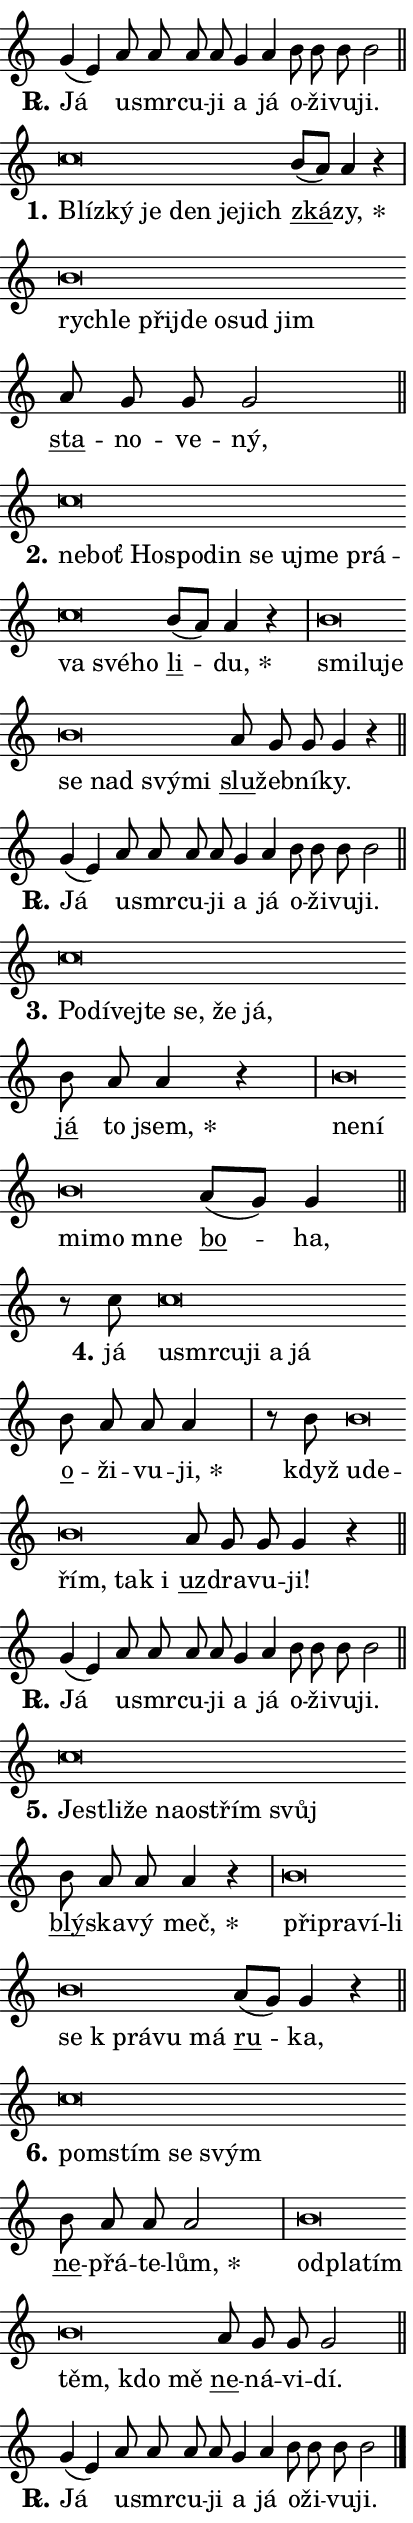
\version "2.24.0"
\header { tagline = "" }
\paper {
  indent = 0\cm
  top-margin = 0\cm
  right-margin = 0.13\cm % to fit lyric hyphens
  bottom-margin = 0\cm
  left-margin = 0\cm
  paper-width = 7\cm
  page-breaking = #ly:one-page-breaking
  system-system-spacing.basic-distance = #11
  score-system-spacing.basic-distance = #11
  ragged-last = ##f
}


%% Author: Thomas Morley
%% https://lists.gnu.org/archive/html/lilypond-user/2020-05/msg00002.html
#(define (line-position grob)
"Returns position of @var[grob} in current system:
   @code{'start}, if at first time-step
   @code{'end}, if at last time-step
   @code{'middle} otherwise
"
  (let* ((col (ly:item-get-column grob))
         (ln (ly:grob-object col 'left-neighbor))
         (rn (ly:grob-object col 'right-neighbor))
         (col-to-check-left (if (ly:grob? ln) ln col))
         (col-to-check-right (if (ly:grob? rn) rn col))
         (break-dir-left
           (and
             (ly:grob-property col-to-check-left 'non-musical #f)
             (ly:item-break-dir col-to-check-left)))
         (break-dir-right
           (and
             (ly:grob-property col-to-check-right 'non-musical #f)
             (ly:item-break-dir col-to-check-right))))
        (cond ((eqv? 1 break-dir-left) 'start)
              ((eqv? -1 break-dir-right) 'end)
              (else 'middle))))

#(define (tranparent-at-line-position vctor)
  (lambda (grob)
  "Relying on @code{line-position} select the relevant enry from @var{vctor}.
Used to determine transparency,"
    (case (line-position grob)
      ((end) (not (vector-ref vctor 0)))
      ((middle) (not (vector-ref vctor 1)))
      ((start) (not (vector-ref vctor 2))))))

noteHeadBreakVisibility =
#(define-music-function (break-visibility)(vector?)
"Makes @code{NoteHead}s transparent relying on @var{break-visibility}"
#{
  \override NoteHead.transparent =
    #(tranparent-at-line-position break-visibility)
#})

#(define delete-ledgers-for-transparent-note-heads
  (lambda (grob)
    "Reads whether a @code{NoteHead} is transparent.
If so this @code{NoteHead} is removed from @code{'note-heads} from
@var{grob}, which is supposed to be @code{LedgerLineSpanner}.
As a result ledgers are not printed for this @code{NoteHead}"
    (let* ((nhds-array (ly:grob-object grob 'note-heads))
           (nhds-list
             (if (ly:grob-array? nhds-array)
                 (ly:grob-array->list nhds-array)
                 '()))
           ;; Relies on the transparent-property being done before
           ;; Staff.LedgerLineSpanner.after-line-breaking is executed.
           ;; This is fragile ...
           (to-keep
             (remove
               (lambda (nhd)
                 (ly:grob-property nhd 'transparent #f))
               nhds-list)))
      ;; TODO find a better method to iterate over grob-arrays, similiar
      ;; to filter/remove etc for lists
      ;; For now rebuilt from scratch
      (set! (ly:grob-object grob 'note-heads)  '())
      (for-each
        (lambda (nhd)
          (ly:pointer-group-interface::add-grob grob 'note-heads nhd))
        to-keep))))

squashNotes = {
  \override NoteHead.X-extent = #'(-0.2 . 0.2)
  \override NoteHead.Y-extent = #'(-0.75 . 0)
  \override NoteHead.stencil =
    #(lambda (grob)
       (let ((pos (ly:grob-property grob 'staff-position)))
         (begin
           (if (< pos -7) (display "ERROR: Lower brevis then expected\n") (display ""))
           (if (<= pos -6) ly:text-interface::print ly:note-head::print))))
}
unSquashNotes = {
  \revert NoteHead.X-extent
  \revert NoteHead.Y-extent
  \revert NoteHead.stencil
}

hideNotes = \noteHeadBreakVisibility #begin-of-line-visible
unHideNotes = \noteHeadBreakVisibility #all-visible

% work-around for resetting accidentals
% https://lilypond.org/doc/v2.23/Documentation/notation/displaying-rhythms#unmetered-music
cadenzaMeasure = {
  \cadenzaOff
  \partial 1024 s1024
  \cadenzaOn
}

#(define-markup-command (accent layout props text) (markup?)
  "Underline accented syllable"
  (interpret-markup layout props
    #{\markup \override #'(offset . 4.3) \underline { #text }#}))

responsum = \markup \concat {
  "R" \hspace #-1.05 \path #0.1 #'((moveto 0 0.07) (lineto 0.9 0.8)) \hspace #0.05 "."
}

spaceSize = #0.6828661417322834 % exact space size for TeX Gyre Schola

\layout {
  \context {
    \Staff
    \remove "Time_signature_engraver"
    \override LedgerLineSpanner.after-line-breaking = #delete-ledgers-for-transparent-note-heads
  }
  \context {
    \Lyrics {
      \override LyricSpace.minimum-distance = \spaceSize
      \override LyricText.font-name = #"TeX Gyre Schola"
      \override LyricText.font-size = 1
      \override StanzaNumber.font-name = #"TeX Gyre Schola Bold"
      \override StanzaNumber.font-size = 1
    }
  }
  \context {
    \Score 
    \override NoteHead.text =
      #(lambda (grob) 
        (let ((pos (ly:grob-property grob 'staff-position)))
          #{\markup {
            \combine
              \halign #-0.55 \raise #(if (= pos -6) 0 0.5) \override #'(thickness . 2) \draw-line #'(3.2 . 0)
              \musicglyph "noteheads.sM1"
          }#}))
  }
}

% magnetic-lyrics.ily
%
%   written by
%     Jean Abou Samra <jean@abou-samra.fr>
%     Werner Lemberg <wl@gnu.org>
%
%   adapted by
%     Jiri Hon <jiri.hon@gmail.com>
%
% Version 2022-Apr-15

% https://www.mail-archive.com/lilypond-user@gnu.org/msg149350.html

#(define (Left_hyphen_pointer_engraver context)
   "Collect syllable-hyphen-syllable occurrences in lyrics and store
them in properties.  This engraver only looks to the left.  For
example, if the lyrics input is @code{foo -- bar}, it does the
following.

@itemize @bullet
@item
Set the @code{text} property of the @code{LyricHyphen} grob between
@q{foo} and @q{bar} to @code{foo}.

@item
Set the @code{left-hyphen} property of the @code{LyricText} grob with
text @q{foo} to the @code{LyricHyphen} grob between @q{foo} and
@q{bar}.
@end itemize

Use this auxiliary engraver in combination with the
@code{lyric-@/text::@/apply-@/magnetic-@/offset!} hook."
   (let ((hyphen #f)
         (text #f))
     (make-engraver
      (acknowledgers
       ((lyric-syllable-interface engraver grob source-engraver)
        (set! text grob)))
      (end-acknowledgers
       ((lyric-hyphen-interface engraver grob source-engraver)
        ;(when (not (grob::has-interface grob 'lyric-space-interface))
          (set! hyphen grob)));)
      ((stop-translation-timestep engraver)
       (when (and text hyphen)
         (ly:grob-set-object! text 'left-hyphen hyphen))
       (set! text #f)
       (set! hyphen #f)))))

#(define (lyric-text::apply-magnetic-offset! grob)
   "If the space between two syllables is less than the value in
property @code{LyricText@/.details@/.squash-threshold}, move the right
syllable to the left so that it gets concatenated with the left
syllable.

Use this function as a hook for
@code{LyricText@/.after-@/line-@/breaking} if the
@code{Left_@/hyphen_@/pointer_@/engraver} is active."
   (let ((hyphen (ly:grob-object grob 'left-hyphen #f)))
     (when hyphen
       (let ((left-text (ly:spanner-bound hyphen LEFT)))
         (when (grob::has-interface left-text 'lyric-syllable-interface)
           (let* ((common (ly:grob-common-refpoint grob left-text X))
                  (this-x-ext (ly:grob-extent grob common X))
                  (left-x-ext
                   (begin
                     ;; Trigger magnetism for left-text.
                     (ly:grob-property left-text 'after-line-breaking)
                     (ly:grob-extent left-text common X)))
                  ;; `delta` is the gap width between two syllables.
                  (delta (- (interval-start this-x-ext)
                            (interval-end left-x-ext)))
                  (details (ly:grob-property grob 'details))
                  (threshold (assoc-get 'squash-threshold details 0.2)))
             (when (< delta threshold)
               (let* (;; We have to manipulate the input text so that
                      ;; ligatures crossing syllable boundaries are not
                      ;; disabled.  For languages based on the Latin
                      ;; script this is essentially a beautification.
                      ;; However, for non-Western scripts it can be a
                      ;; necessity.
                      (lt (ly:grob-property left-text 'text))
                      (rt (ly:grob-property grob 'text))
                      (is-space (grob::has-interface hyphen 'lyric-space-interface))
                      (space (if is-space " " ""))
                      (extra-delta (if is-space spaceSize 0))
                      ;; Append new syllable.
                      (ltrt-space (if (and (string? lt) (string? rt))
                                (string-append lt space rt)
                                (make-concat-markup (list lt space rt))))
                      ;; Right-align `ltrt` to the right side.
                      (ltrt-space-markup (grob-interpret-markup
                               grob
                               (make-translate-markup
                                (cons (interval-length this-x-ext) 0)
                                (make-right-align-markup ltrt-space)))))
                 (begin
                   ;; Don't print `left-text`.
                   (ly:grob-set-property! left-text 'stencil #f)
                   ;; Set text and stencil (which holds all collected
                   ;; syllables so far) and shift it to the left.
                   (ly:grob-set-property! grob 'text ltrt-space)
                   (ly:grob-set-property! grob 'stencil ltrt-space-markup)
                   (ly:grob-translate-axis! grob (- (- delta extra-delta)) X))))))))))


#(define (lyric-hyphen::displace-bounds-first grob)
   ;; Make very sure this callback isn't triggered too early.
   (let ((left (ly:spanner-bound grob LEFT))
         (right (ly:spanner-bound grob RIGHT)))
     (ly:grob-property left 'after-line-breaking)
     (ly:grob-property right 'after-line-breaking)
     (ly:lyric-hyphen::print grob)))

squashThreshold = #0.4

\layout {
  \context {
    \Lyrics
    \consists #Left_hyphen_pointer_engraver
    \override LyricText.after-line-breaking =
      #lyric-text::apply-magnetic-offset!
    \override LyricHyphen.stencil = #lyric-hyphen::displace-bounds-first
    \override LyricText.details.squash-threshold = \squashThreshold
    \override LyricHyphen.minimum-distance = 0
    \override LyricHyphen.minimum-length = \squashThreshold
  }
}

squashText = \override LyricText.details.squash-threshold = 9999
unSquashText = \override LyricText.details.squash-threshold = \squashThreshold

leftText = \override LyricText.self-alignment-X = #LEFT
unLeftText = \revert LyricText.self-alignment-X

starOffset = #(lambda (grob) 
                (let ((x_offset (ly:self-alignment-interface::aligned-on-x-parent grob)))
                  (if (= x_offset 0) 0 (+ x_offset 1.2))))

star = #(define-music-function (syllable)(string?)
"Append star separator at the end of a syllable"
#{
  \once \override LyricText.X-offset = #starOffset
  \lyricmode { \markup {
    #syllable
    \override #'((font-name . "TeX Gyre Schola Bold")) \hspace #0.2 \lower #0.65 \larger "*"
  } }
#})

starAccent = #(define-music-function (syllable)(string?)
"Append star separator at the end of a syllable and make accent"
#{
  \once \override LyricText.X-offset = #starOffset
  \lyricmode { \markup {
    \accent #syllable
    \override #'((font-name . "TeX Gyre Schola Bold")) \hspace #0.2 \lower #0.65 \larger "*"
  } }
#})

breath = #(define-music-function (syllable)(string?)
"Append breathing indicator at the end of a syllable"
#{
  \lyricmode { \markup { #syllable "+" } }
#})

optionalBreath = #(define-music-function (syllable)(string?)
"Append optional breathing indicator at the end of a syllable"
#{
  \lyricmode { \markup { #syllable "(+)" } }
#})


\score {
    <<
        \new Voice = "melody" { \cadenzaOn \key c \major \relative { g'4( e) a8 a a a \bar "" g4 a \bar "" b8 b b b2 \cadenzaMeasure \bar "||" \break } }
        \new Lyrics \lyricsto "melody" { \lyricmode { \set stanza = \responsum
Já u -- smr -- cu -- ji a já o -- ži -- vu -- ji. } }
    >>
    \layout {}
}

\score {
    <<
        \new Voice = "melody" { \cadenzaOn \key c \major \relative { \squashNotes c''\breve*1/16 \hideNotes \breve*1/16 \bar "" \breve*1/16 \bar "" \breve*1/16 \bar "" \breve*1/16 \breve*1/16 \bar "" \unHideNotes \unSquashNotes \bar "" b8[( a)] a4 r \cadenzaMeasure \bar "|" \squashNotes b\breve*1/16 \hideNotes \breve*1/16 \bar "" \breve*1/16 \bar "" \breve*1/16 \bar "" \breve*1/16 \bar "" \breve*1/16 \breve*1/16 \bar "" \unHideNotes \unSquashNotes \bar "" a8 g g g2 \cadenzaMeasure \bar "||" \break } }
        \new Lyrics \lyricsto "melody" { \lyricmode { \set stanza = "1."
\leftText Blíz -- \squashText ký je den je -- jich \unLeftText \unSquashText \markup \accent zká -- \star zy, \leftText rych -- \squashText le při -- jde o -- sud jim \unLeftText \unSquashText \markup \accent sta -- no -- ve -- ný, } }
    >>
    \layout {}
}

\score {
    <<
        \new Voice = "melody" { \cadenzaOn \key c \major \relative { \squashNotes c''\breve*1/16 \hideNotes \breve*1/16 \bar "" \breve*1/16 \bar "" \breve*1/16 \bar "" \breve*1/16 \bar "" \breve*1/16 \bar "" \breve*1/16 \bar "" \breve*1/16 \bar "" \breve*1/16 \bar "" \breve*1/16 \bar "" \breve*1/16 \breve*1/16 \bar "" \unHideNotes \unSquashNotes \bar "" b8[( a)] a4 r \cadenzaMeasure \bar "|" \squashNotes b\breve*1/16 \hideNotes \breve*1/16 \bar "" \breve*1/16 \bar "" \breve*1/16 \bar "" \breve*1/16 \bar "" \breve*1/16 \breve*1/16 \bar "" \unHideNotes \unSquashNotes \bar "" a8 g g g4 r \cadenzaMeasure \bar "||" \break } }
        \new Lyrics \lyricsto "melody" { \lyricmode { \set stanza = "2."
\leftText ne -- \squashText boť Ho -- spo -- din se u -- jme prá -- va své -- ho \unLeftText \unSquashText \markup \accent li -- \star du, \leftText smi -- \squashText lu -- je se nad svý -- mi \unLeftText \unSquashText \markup \accent slu -- žeb -- ní -- ky. } }
    >>
    \layout {}
}

\score {
    <<
        \new Voice = "melody" { \cadenzaOn \key c \major \relative { g'4( e) a8 a a a \bar "" g4 a \bar "" b8 b b b2 \cadenzaMeasure \bar "||" \break } }
        \new Lyrics \lyricsto "melody" { \lyricmode { \set stanza = \responsum
Já u -- smr -- cu -- ji a já o -- ži -- vu -- ji. } }
    >>
    \layout {}
}

\score {
    <<
        \new Voice = "melody" { \cadenzaOn \key c \major \relative { \squashNotes c''\breve*1/16 \hideNotes \breve*1/16 \bar "" \breve*1/16 \bar "" \breve*1/16 \bar "" \breve*1/16 \bar "" \breve*1/16 \breve*1/16 \bar "" \unHideNotes \unSquashNotes \bar "" b8 a a4 r \cadenzaMeasure \bar "|" \squashNotes b\breve*1/16 \hideNotes \breve*1/16 \bar "" \breve*1/16 \bar "" \breve*1/16 \breve*1/16 \bar "" \unHideNotes \unSquashNotes \bar "" a8[( g)] g4 \cadenzaMeasure \bar "||" \break } }
        \new Lyrics \lyricsto "melody" { \lyricmode { \set stanza = "3."
\leftText Po -- \squashText dí -- vej -- te se, že já, \unLeftText \unSquashText \markup \accent já to \star jsem, \leftText ne -- \squashText ní mi -- mo mne \unLeftText \unSquashText \markup \accent bo -- ha, } }
    >>
    \layout {}
}

\score {
    <<
        \new Voice = "melody" { \cadenzaOn \key c \major \relative { r8 c''8 \squashNotes c\breve*1/16 \hideNotes \breve*1/16 \bar "" \breve*1/16 \bar "" \breve*1/16 \bar "" \breve*1/16 \breve*1/16 \bar "" \unHideNotes \unSquashNotes \bar "" b8 a a a4 \cadenzaMeasure \bar "|" r8 b8 \squashNotes b\breve*1/16 \hideNotes \breve*1/16 \bar "" \breve*1/16 \bar "" \breve*1/16 \breve*1/16 \bar "" \unHideNotes \unSquashNotes \bar "" a8 g g g4 r \cadenzaMeasure \bar "||" \break } }
        \new Lyrics \lyricsto "melody" { \lyricmode { \set stanza = "4."
já \leftText u -- \squashText smr -- cu -- ji a já \unLeftText \unSquashText \markup \accent o -- ži -- vu -- \star ji, když \leftText u -- \squashText de -- řím, tak i \unLeftText \unSquashText \markup \accent uz -- dra -- vu -- ji! } }
    >>
    \layout {}
}

\score {
    <<
        \new Voice = "melody" { \cadenzaOn \key c \major \relative { g'4( e) a8 a a a \bar "" g4 a \bar "" b8 b b b2 \cadenzaMeasure \bar "||" \break } }
        \new Lyrics \lyricsto "melody" { \lyricmode { \set stanza = \responsum
Já u -- smr -- cu -- ji a já o -- ži -- vu -- ji. } }
    >>
    \layout {}
}

\score {
    <<
        \new Voice = "melody" { \cadenzaOn \key c \major \relative { \squashNotes c''\breve*1/16 \hideNotes \breve*1/16 \bar "" \breve*1/16 \bar "" \breve*1/16 \bar "" \breve*1/16 \bar "" \breve*1/16 \breve*1/16 \bar "" \unHideNotes \unSquashNotes \bar "" b8 a a a4 r \cadenzaMeasure \bar "|" \squashNotes b\breve*1/16 \hideNotes \breve*1/16 \bar "" \breve*1/16 \bar "" \breve*1/16 \bar "" \breve*1/16 \bar "" \breve*1/16 \breve*1/16 \bar "" \unHideNotes \unSquashNotes \bar "" a8[( g)] g4 r \cadenzaMeasure \bar "||" \break } }
        \new Lyrics \lyricsto "melody" { \lyricmode { \set stanza = "5."
\leftText Je -- \squashText stli -- že na -- o -- střím svůj \unLeftText \unSquashText \markup \accent blý -- ska -- vý \star meč, \leftText při -- \squashText pra -- ví-li se "k prá" -- vu má \unLeftText \unSquashText \markup \accent ru -- ka, } }
    >>
    \layout {}
}

\score {
    <<
        \new Voice = "melody" { \cadenzaOn \key c \major \relative { \squashNotes c''\breve*1/16 \hideNotes \breve*1/16 \bar "" \breve*1/16 \breve*1/16 \bar "" \unHideNotes \unSquashNotes \bar "" b8 a a a2 \cadenzaMeasure \bar "|" \squashNotes b\breve*1/16 \hideNotes \breve*1/16 \bar "" \breve*1/16 \bar "" \breve*1/16 \bar "" \breve*1/16 \breve*1/16 \bar "" \unHideNotes \unSquashNotes \bar "" a8 g g g2 \cadenzaMeasure \bar "||" \break } }
        \new Lyrics \lyricsto "melody" { \lyricmode { \set stanza = "6."
\leftText po -- \squashText mstím se svým \unLeftText \unSquashText \markup \accent ne -- přá -- te -- \star lům, \leftText od -- \squashText pla -- tím těm, kdo mě \unLeftText \unSquashText \markup \accent ne -- ná -- vi -- dí. } }
    >>
    \layout {}
}

\score {
    <<
        \new Voice = "melody" { \cadenzaOn \key c \major \relative { g'4( e) a8 a a a \bar "" g4 a \bar "" b8 b b b2 \cadenzaMeasure \bar "||" \break } \bar "|." }
        \new Lyrics \lyricsto "melody" { \lyricmode { \set stanza = \responsum
Já u -- smr -- cu -- ji a já o -- ži -- vu -- ji. } }
    >>
    \layout {}
}
